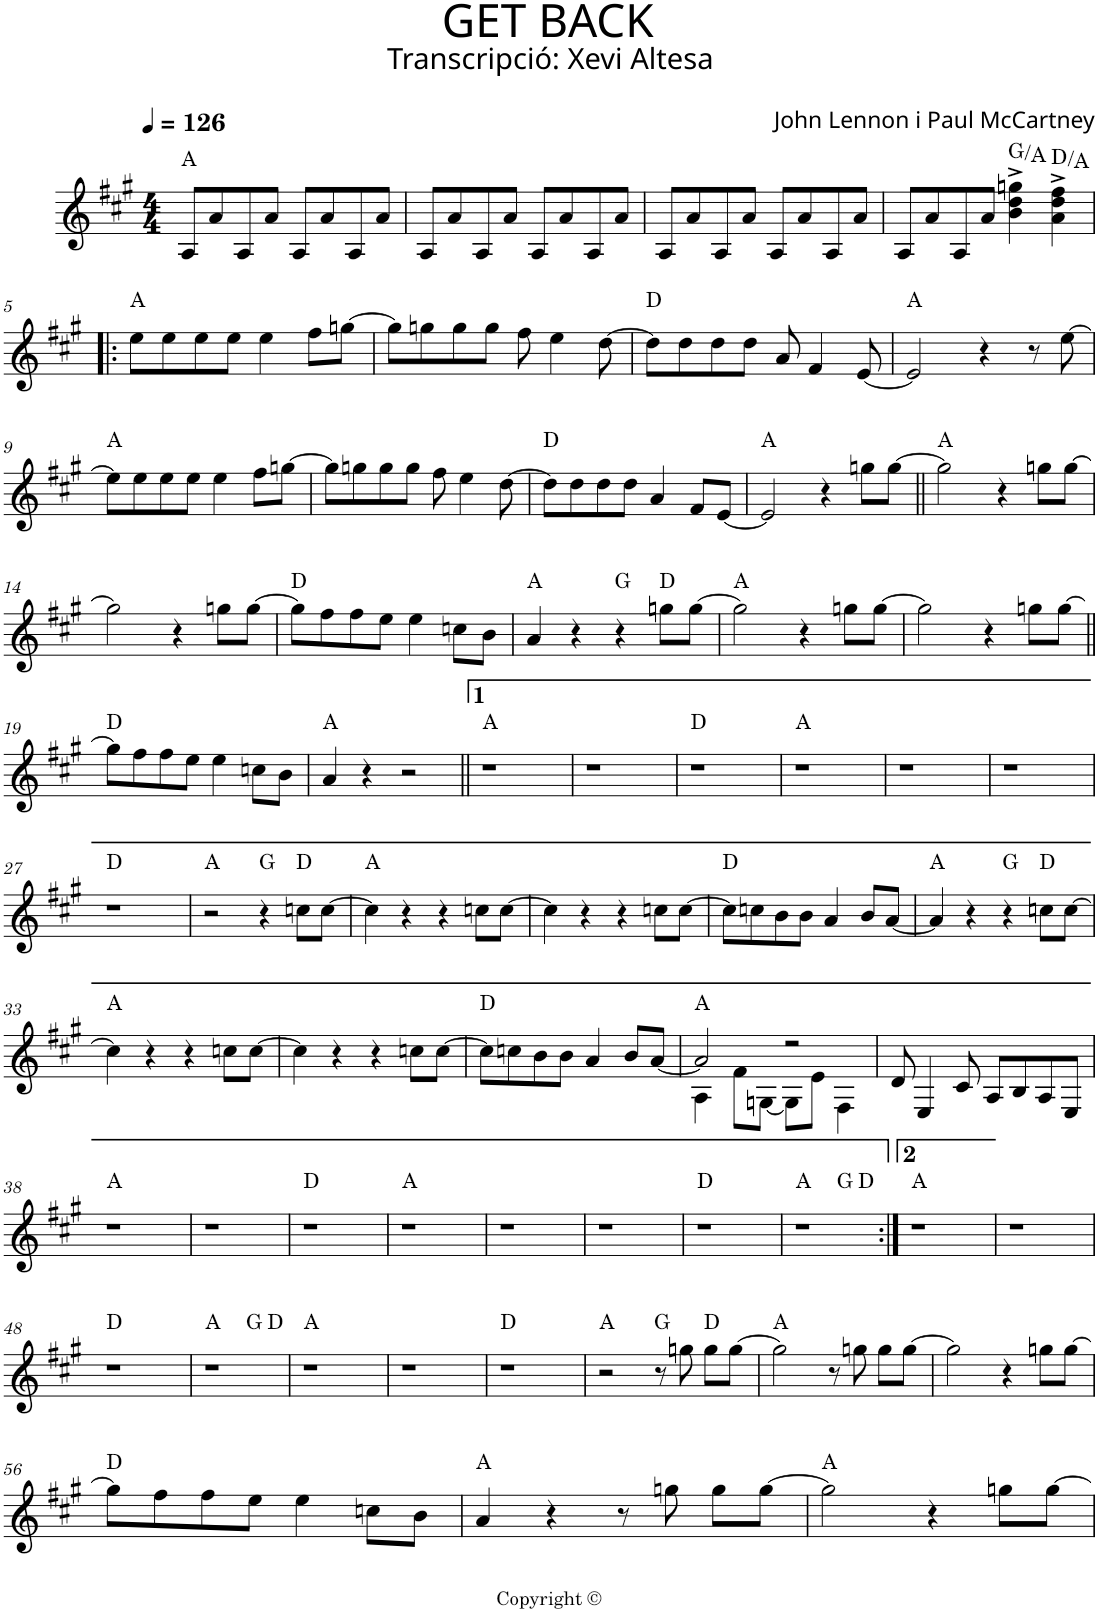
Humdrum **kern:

**kern	**harte
*part1	*part1
*staff1	*
*I"P1	*
*clefG2	*
*k[f#c#g#]	*
*A:	*
*M4/4	*
*MM126	*
=1	=1
8A/L	A:maj
8a/	.
8A/	.
8a/J	.
8A/L	.
8a/	.
8A/	.
8a/J	.
=2	=2
8A/L	.
8a/	.
8A/	.
8a/J	.
8A/L	.
8a/	.
8A/	.
8a/J	.
=3	=3
8A/L	.
8a/	.
8A/	.
8a/J	.
8A/L	.
8a/	.
8A/	.
8a/J	.
=4	=4
8A/L	.
8a/	.
8A/	.
8a/J	.
4b\^ 4dd\^ 4ggn\^	G:maj/2
4a\^ 4dd\^ 4ff#\^	D:maj/5
!!LO:LB:g=z
=5!|:	=5!|:
8ee\L	A:maj
8ee\	.
8ee\	.
8ee\J	.
4ee\	.
8ff#\L	.
[>8ggn\J	.
=6	=6
8gg\L]	.
8ggn\	.
8gg\	.
8gg\J	.
8ff#\	.
4ee\	.
[>8dd\	.
=7	=7
8dd\L]	D:maj
8dd\	.
8dd\	.
8dd\J	.
8a/	.
4f#/	.
[<8e/	.
=8	=8
2e/]	A:maj
4r	.
8r	.
[>8ee\	.
!!LO:LB:g=z
=9	=9
8ee\L]	A:maj
8ee\	.
8ee\	.
8ee\J	.
4ee\	.
8ff#\L	.
[>8ggn\J	.
=10	=10
8gg\L]	.
8ggn\	.
8gg\	.
8gg\J	.
8ff#\	.
4ee\	.
[>8dd\	.
=11	=11
8dd\L]	D:maj
8dd\	.
8dd\	.
8dd\J	.
4a/	.
8f#/L	.
[<8e/J	.
=12	=12
2e/]	A:maj
4r	.
8ggn\L	.
[>8gg\J	.
=13||	=13||
2gg\]	A:maj
4r	.
8ggn\L	.
[>8gg\J	.
!!LO:LB:g=z
=14	=14
2gg\]	.
4r	.
8ggn\L	.
[>8gg\J	.
=15	=15
8gg\L]	D:maj
8ff#\	.
8ff#\	.
8ee\J	.
4ee\	.
8ccn\L	.
8b\J	.
=16	=16
4a/	A:maj
4r	.
4r	G:maj
8ggn\L	D:maj
[>8gg\J	.
=17	=17
2gg\]	A:maj
4r	.
8ggn\L	.
[>8gg\J	.
=18	=18
2gg\]	.
4r	.
8ggn\L	.
[>8gg\J	.
!!LO:LB:g=z
=19||	=19||
8gg\L]	D:maj
8ff#\	.
8ff#\	.
8ee\J	.
4ee\	.
8ccn\L	.
8b\J	.
=20	=20
4a/	A:maj
4r	.
2r	.
=21||	=21||
1r	A:maj
=22	=22
1r	.
=23	=23
1r	D:maj
=24	=24
1r	A:maj
=25	=25
1r	.
=26	=26
1r	.
!!LO:LB:g=z
=27	=27
1r	D:maj
=28	=28
2r	A:maj
4r	G:maj
8ccn\L	D:maj
[>8cc\J	.
=29	=29
4cc\]	A:maj
4r	.
4r	.
8ccn\L	.
[>8cc\J	.
=30	=30
4cc\]	.
4r	.
4r	.
8ccn\L	.
[>8cc\J	.
=31	=31
8cc\L]	D:maj
8ccn\	.
8b\	.
8b\J	.
4a/	.
8b/L	.
[<8a/J	.
=32	=32
4a/]	A:maj
4r	.
4r	G:maj
8ccn\L	D:maj
[>8cc\J	.
!!LO:LB:g=z
=33	=33
4cc\]	A:maj
4r	.
4r	.
8ccn\L	.
[>8cc\J	.
=34	=34
4cc\]	.
4r	.
4r	.
8ccn\L	.
[>8cc\J	.
=35	=35
8cc\L]	D:maj
8ccn\	.
8b\	.
8b\J	.
4a/	.
8b/L	.
[<8a/J	.
=36	=36
*^	*
2a/]	4A\	A:maj
.	8f#\L	.
.	[<8Gn\J	.
2r	8G\L]	.
.	8e\J	.
.	4F#\	.
*v	*v	*
=37	=37
8d/	.
4E/	.
8c#/	.
8A/L	.
8B/	.
8A/	.
8E/J	.
!!LO:LB:g=z
=38	=38
1r	A:maj
=39	=39
1r	.
=40	=40
1r	D:maj
=41	=41
1r	A:maj
=42	=42
1r	.
=43	=43
1r	.
=44	=44
1r	D:maj
=45	=45
*^	*
*	*^	*
1r	2ryy	2.ryy	A:maj
.	2ryy	.	G:maj
.	.	4ryy	D:maj
*v	*v	*v	*
=46:|!	=46:|!
1r	A:maj
=47	=47
1r	.
!!LO:LB:g=z
=48	=48
1r	D:maj
=49	=49
*^	*
*	*^	*
1r	2ryy	2.ryy	A:maj
.	2ryy	.	G:maj
.	.	4ryy	D:maj
*v	*v	*v	*
=50	=50
1r	A:maj
=51	=51
1r	.
=52	=52
1r	D:maj
=53	=53
2r	A:maj
8r	G:maj
8ggn\	.
8gg\L	D:maj
[>8gg\J	.
=54	=54
2gg\]	A:maj
8r	.
8ggn\	.
8gg\L	.
[>8gg\J	.
=55	=55
2gg\]	.
4r	.
8ggn\L	.
[>8gg\J	.
!!LO:LB:g=z
=56	=56
8gg\L]	D:maj
8ff#\	.
8ff#\	.
8ee\J	.
4ee\	.
8ccn\L	.
8b\J	.
=57	=57
4a/	A:maj
4r	.
8r	.
8ggn\	.
8gg\L	.
[>8gg\J	.
=58	=58
2gg\]	A:maj
4r	.
8ggn\L	.
[>8gg\J	.
=	=
*-	*-
